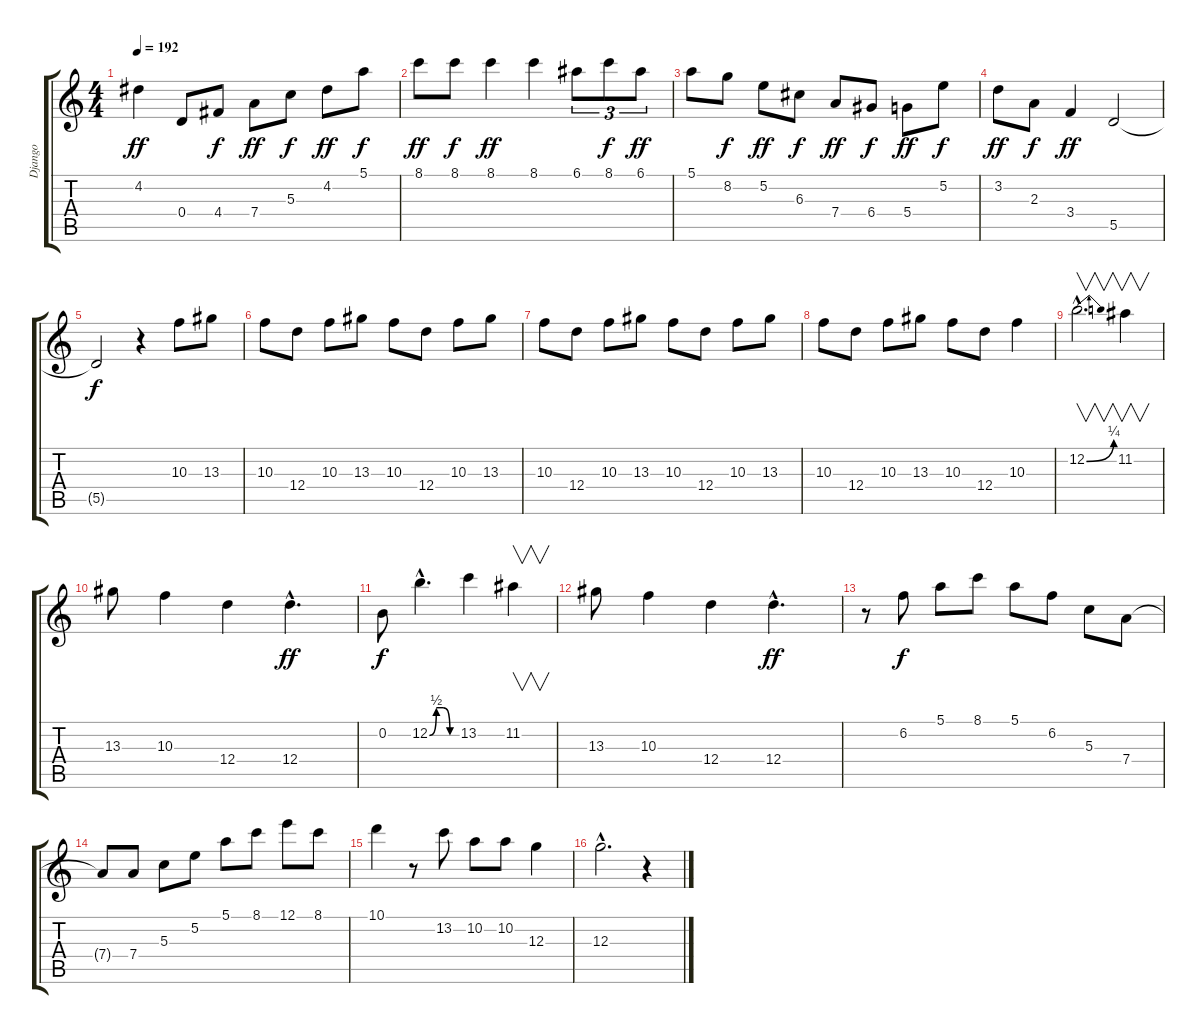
\track ("Django" "Django") {instrument acousticguitarnylon}
\staff {score tabs}
\tuning (E4 B3 G3 D3 A2 E2) {hide}
\ts (4 4)
\tempo 192
\clef g2
\ks c
4.2.4{dy ff} 0.4.8 4.4.8{dy f} 7.4.8{dy ff} 5.3.8{dy f} 4.2.8{dy ff} 5.1.8{dy f} |
8.1.8{dy ff} 8.1.8{dy f} 8.1.4{dy ff} 8.1.4 6.1.8{tu (3 2)} 8.1.8{tu (3 2) dy f} 6.1.8{tu (3 2) dy ff} |
5.1.8 8.2.8{dy f} 5.2.8{dy ff} 6.3.8{dy f} 7.4.8{dy ff} 6.4.8{dy f} 5.4.8{dy ff} 5.2.8{dy f} |
3.2.8{dy ff} 2.3.8{dy f} 3.4.4{dy ff} 5.5.2 |
5.5{t}.2{dy f} r.4 10.3.8 13.3.8 |
10.3.8 12.4.8 10.3.8 13.3.8 10.3.8 12.4.8 10.3.8 13.3.8 |
10.3.8 12.4.8 10.3.8 13.3.8 10.3.8 12.4.8 10.3.8 13.3.8 |
10.3.8 12.4.8 10.3.8 13.3.8 10.3.8 12.4.8 10.3.4 |
12.2{be (bend 0 0 60 1) hac}.2{v d} 11.2.4{v} |
13.3.8 10.3.4 12.4.4 12.4{hac}.4{d dy ff} |
0.2.8{dy f} 12.2{be (custom 0 0 15 2 30 2 45 0 60 0) hac}.4{d} 13.2.4 11.2.4{v} |
13.3.8 10.3.4 12.4.4 12.4{hac}.4{d dy ff} |
r.8 6.2.8{dy f} 5.1.8 8.1.8 5.1.8 6.2.8 5.3.8 7.4.8 |
7.4{t}.8 7.4.8 5.3.8 5.2.8 5.1.8 8.1.8 12.1.8 8.1.8 |
10.1.4 r.8 13.2.8 10.2.8 10.2.8 12.3.4 |
12.3{hac}.2{d} r.4
